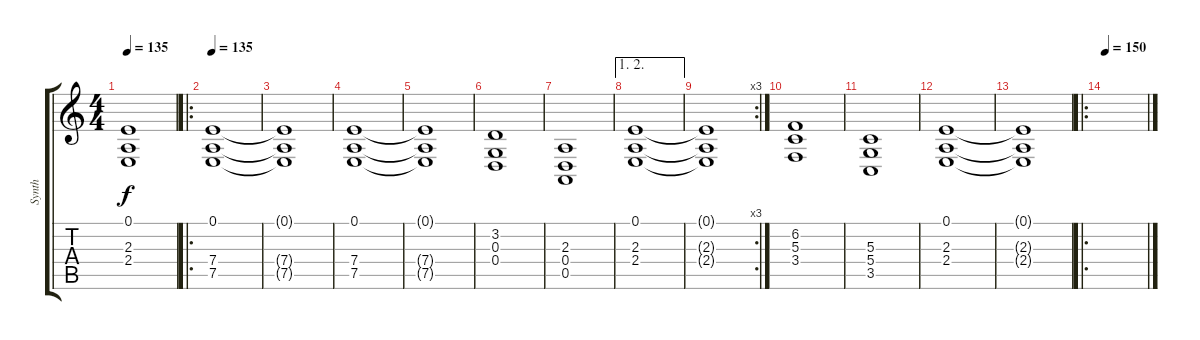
\track ("Synth" "Synth") {instrument synthstrings2}
\staff {score tabs}
\tuning (E4 B3 G3 D3 A2 E2) {hide}
\ts (4 4)
\tempo 135
\clef g2
\ks c
(0.1{t} 2.3{t} 2.4{t}).1{dy f} |
\ro
\tempo 135
(0.1 7.4 7.5).1 |
(0.1{t} 7.4{t} 7.5{t}).1 |
(0.1 7.4 7.5).1 |
(0.1{t} 7.4{t} 7.5{t}).1 |
(3.2 0.3 0.4).1 |
(2.3 0.4 0.5).1 |
\ae (1 2)
(0.1 2.3 2.4).1 |
\rc 3
(0.1{t} 2.3{t} 2.4{t}).1 |
(6.2 5.3 3.4).1 |
(5.3 5.4 3.5).1 |
(0.1 2.3 2.4).1 |
(0.1{t} 2.3{t} 2.4{t}).1 |
\ro
\tempo 150
